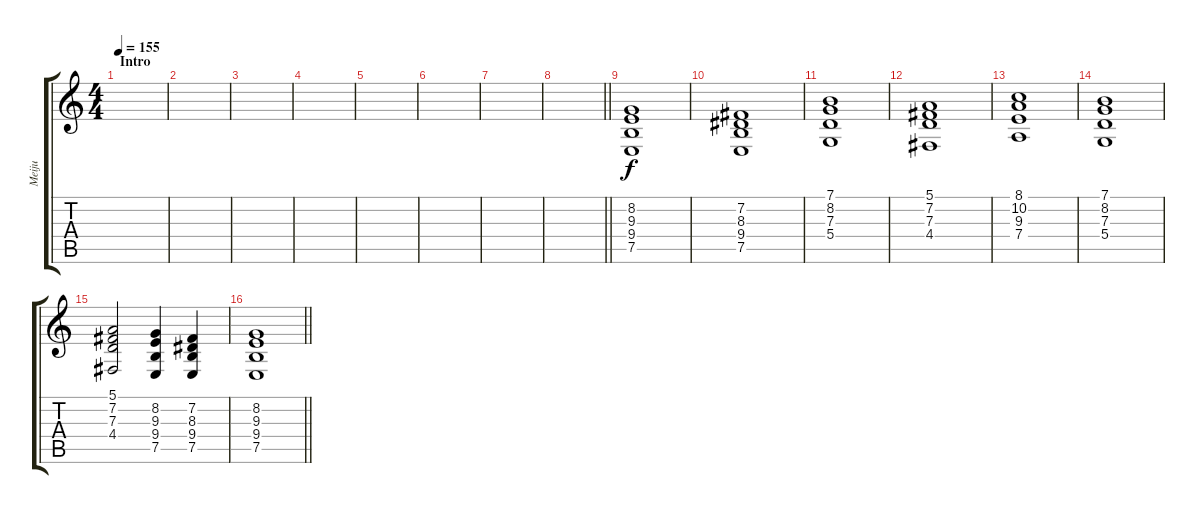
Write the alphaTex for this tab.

\track ("Meiju" "Meiju") {instrument synthstrings1}
\staff {score tabs}
\tuning (E4 B3 G3 D3 A2 E2) {hide}
\ts (4 4)
\section ("" "Intro")
\tempo 155
\clef g2
\ks c
|
|
|
|
|
|
|
\barLineRight lightlight
|
\section ("" "")
(8.2 9.3 9.4 7.5).1 |
(7.2 8.3 9.4 7.5).1 |
(7.1 8.2 7.3 5.4).1 |
(5.1 7.2 7.3 4.4).1 |
(8.1 10.2 9.3 7.4).1 |
(7.1 8.2 7.3 5.4).1 |
(5.1 7.2 7.3 4.4).2 (8.2 9.3 9.4 7.5).4 (7.2 8.3 9.4 7.5).4 |
\barLineRight lightlight
(8.2 9.3 9.4 7.5).1
